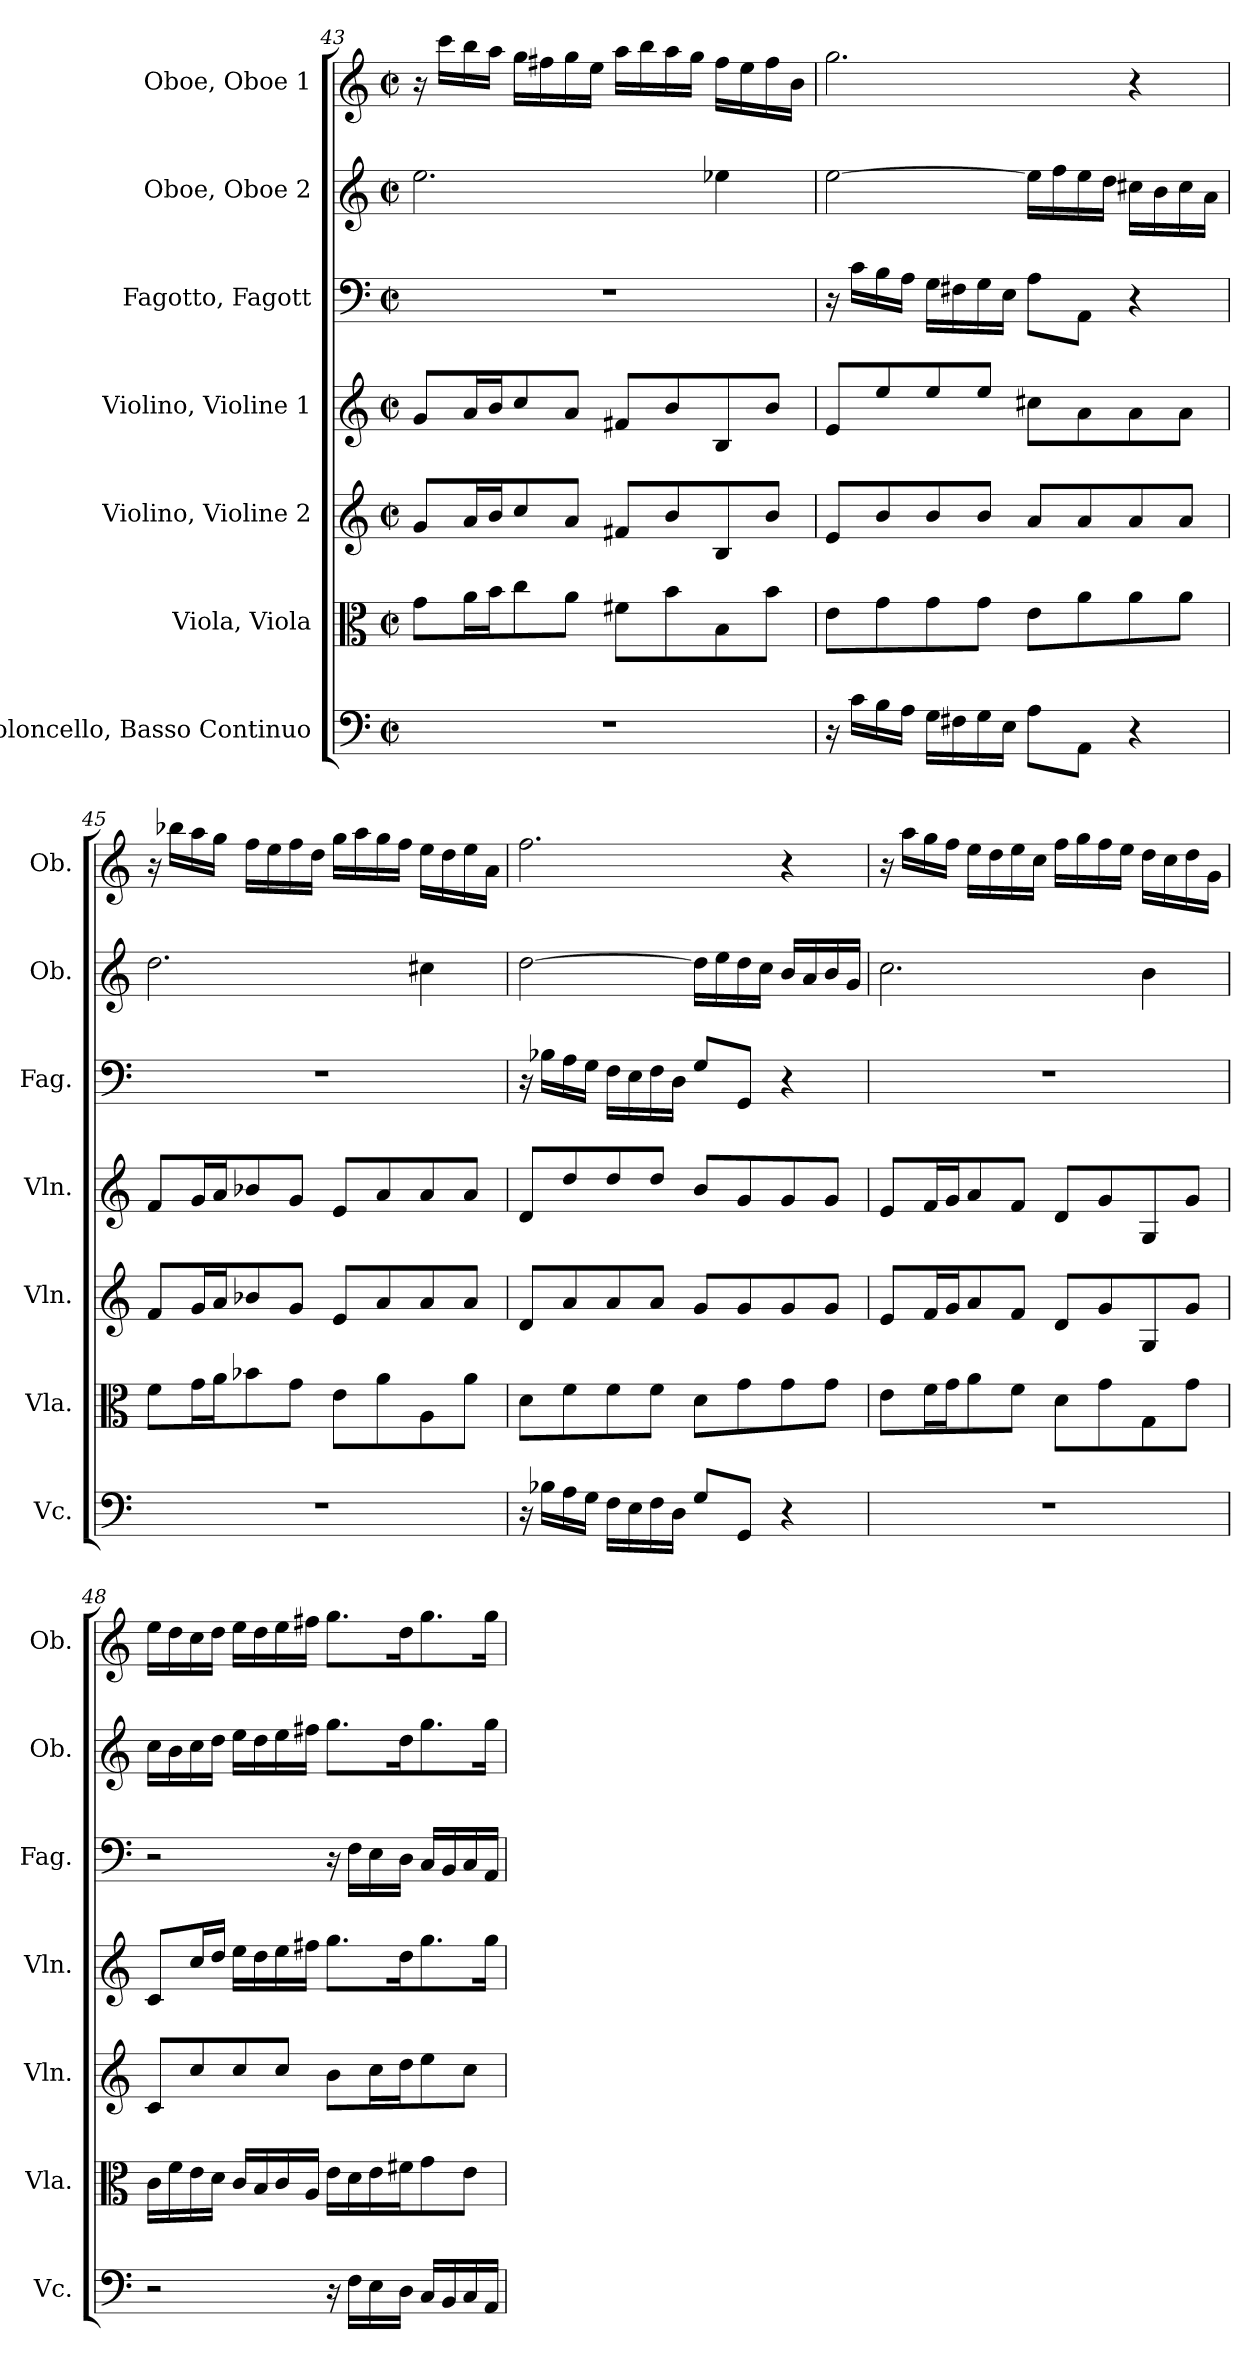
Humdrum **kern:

**kern	**kern	**kern	**kern	**kern	**kern	**kern
*part7	*part6	*part5	*part4	*part3	*part2	*part1
*staff7	*staff6	*staff5	*staff4	*staff3	*staff2	*staff1
*I"Violoncello, Basso Continuo	*I"Viola, Viola	*I"Violino, Violine 2	*I"Violino, Violine 1	*I"Fagotto, Fagott	*I"Oboe, Oboe 2	*I"Oboe, Oboe 1
*I'Vc.	*I'Vla.	*I'Vln.	*I'Vln.	*I'Fag.	*I'Ob.	*I'Ob.
!!LO:LB:g=z
*clefF4	*clefC3	*clefG2	*clefG2	*clefF4	*clefG2	*clefG2
*k[]	*k[]	*k[]	*k[]	*k[]	*k[]	*k[]
*M2/2	*M2/2	*M2/2	*M2/2	*M2/2	*M2/2	*M2/2
*met(c|)	*met(c|)	*met(c|)	*met(c|)	*met(c|)	*met(c|)	*met(c|)
=43	=43	=43	=43	=43	=43	=43
1r	8g\L	8g/L	8g/L	1r	2.ee\	16r
.	.	.	.	.	.	16ccc\LL
.	16a\L	16a/L	16a/L	.	.	16bb\
.	16b\J	16b/J	16b/J	.	.	16aa\JJ
.	8cc\	8cc/	8cc/	.	.	16gg\LL
.	.	.	.	.	.	16ff#X\
.	8a\J	8a/J	8a/J	.	.	16gg\
.	.	.	.	.	.	16ee\JJ
.	8f#X\L	8f#X/L	8f#X/L	.	.	16aa\LL
.	.	.	.	.	.	16bb\
.	8b\	8b/	8b/	.	.	16aa\
.	.	.	.	.	.	16gg\JJ
.	8B\	8B/	8B/	.	4ee-X\	16ff#\LL
.	.	.	.	.	.	16ee\
.	8b\J	8b/J	8b/J	.	.	16ff#\
.	.	.	.	.	.	16b\JJ
=44	=44	=44	=44	=44	=44	=44
16r	8e\L	8e/L	8e/L	16r	[2ee\	2.gg\
16c\LL	.	.	.	16c\LL	.	.
16B\	8g\	8b/	8ee/	16B\	.	.
16A\JJ	.	.	.	16A\JJ	.	.
16G\LL	8g\	8b/	8ee/	16G\LL	.	.
16F#X\	.	.	.	16F#X\	.	.
16G\	8g\J	8b/J	8ee/J	16G\	.	.
16E\JJ	.	.	.	16E\JJ	.	.
8A\L	8e\L	8a/L	8cc#X\L	8A\L	16ee\LL]	.
.	.	.	.	.	16ff\	.
8AA\J	8a\	8a/	8a\	8AA\J	16ee\	.
.	.	.	.	.	16dd\JJ	.
4r	8a\	8a/	8a\	4r	16cc#X\LL	4r
.	.	.	.	.	16b\	.
.	8a\J	8a/J	8a\J	.	16cc#\	.
.	.	.	.	.	16a\JJ	.
!!LO:PB:g=z
=45	=45	=45	=45	=45	=45	=45
1r	8f\L	8f/L	8f/L	1r	2.dd\	16r
.	.	.	.	.	.	16bb-X\LL
.	16g\L	16g/L	16g/L	.	.	16aa\
.	16a\J	16a/J	16a/J	.	.	16gg\JJ
.	8b-X\	8b-X/	8b-X/	.	.	16ff\LL
.	.	.	.	.	.	16ee\
.	8g\J	8g/J	8g/J	.	.	16ff\
.	.	.	.	.	.	16dd\JJ
.	8e\L	8e/L	8e/L	.	.	16gg\LL
.	.	.	.	.	.	16aa\
.	8a\	8a/	8a/	.	.	16gg\
.	.	.	.	.	.	16ff\JJ
.	8A\	8a/	8a/	.	4cc#X\	16ee\LL
.	.	.	.	.	.	16dd\
.	8a\J	8a/J	8a/J	.	.	16ee\
.	.	.	.	.	.	16a\JJ
=46	=46	=46	=46	=46	=46	=46
16r	8d\L	8d/L	8d/L	16r	[2dd\	2.ff\
16B-X\LL	.	.	.	16B-X\LL	.	.
16A\	8f\	8a/	8dd/	16A\	.	.
16G\JJ	.	.	.	16G\JJ	.	.
16F\LL	8f\	8a/	8dd/	16F\LL	.	.
16E\	.	.	.	16E\	.	.
16F\	8f\J	8a/J	8dd/J	16F\	.	.
16D\JJ	.	.	.	16D\JJ	.	.
8G/L	8d\L	8g/L	8b/L	8G/L	16dd\LL]	.
.	.	.	.	.	16ee\	.
8GG/J	8g\	8g/	8g/	8GG/J	16dd\	.
.	.	.	.	.	16cc\JJ	.
4r	8g\	8g/	8g/	4r	16b/LL	4r
.	.	.	.	.	16a/	.
.	8g\J	8g/J	8g/J	.	16b/	.
.	.	.	.	.	16g/JJ	.
=47	=47	=47	=47	=47	=47	=47
1r	8e\L	8e/L	8e/L	1r	2.cc\	16r
.	.	.	.	.	.	16aa\LL
.	16f\L	16f/L	16f/L	.	.	16gg\
.	16g\J	16g/J	16g/J	.	.	16ff\JJ
.	8a\	8a/	8a/	.	.	16ee\LL
.	.	.	.	.	.	16dd\
.	8f\J	8f/J	8f/J	.	.	16ee\
.	.	.	.	.	.	16cc\JJ
.	8d\L	8d/L	8d/L	.	.	16ff\LL
.	.	.	.	.	.	16gg\
.	8g\	8g/	8g/	.	.	16ff\
.	.	.	.	.	.	16ee\JJ
.	8G\	8G/	8G/	.	4b\	16dd\LL
.	.	.	.	.	.	16cc\
.	8g\J	8g/J	8g/J	.	.	16dd\
.	.	.	.	.	.	16g\JJ
!!LO:LB:g=z
=48	=48	=48	=48	=48	=48	=48
2r	16c\LL	8c/L	8c/L	2r	16cc\LL	16ee\LL
.	16f\	.	.	.	16b\	16dd\
.	16e\	8cc/	16cc/L	.	16cc\	16cc\
.	16d\JJ	.	16dd/JJ	.	16dd\JJ	16dd\JJ
.	16c/LL	8cc/	16ee\LL	.	16ee\LL	16ee\LL
.	16B/	.	16dd\	.	16dd\	16dd\
.	16c/	8cc/J	16ee\	.	16ee\	16ee\
.	16A/JJ	.	16ff#X\JJ	.	16ff#X\JJ	16ff#X\JJ
16r	16e\LL	8b\L	8.gg\L	16r	8.gg\L	8.gg\L
16F\LL	16d\	.	.	16F\LL	.	.
16E\	16e\	16cc\L	.	16E\	.	.
16D\JJ	16f#X\J	16dd\J	16dd\K	16D\JJ	16dd\K	16dd\K
16C/LL	8g\	8ee\	8.gg\	16C/LL	8.gg\	8.gg\
16BB/	.	.	.	16BB/	.	.
16C/	8e\J	8cc\J	.	16C/	.	.
16AA/JJ	.	.	16gg\Jk	16AA/JJ	16gg\Jk	16gg\Jk
=	=	=	=	=	=	=
*-	*-	*-	*-	*-	*-	*-
